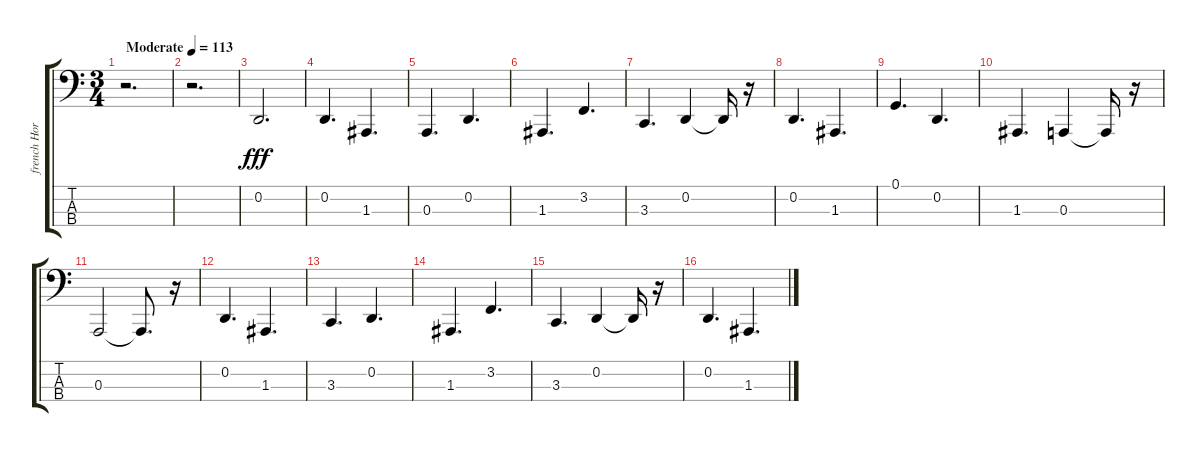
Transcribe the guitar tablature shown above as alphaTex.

\track ("french Horn" "french Hor") {instrument frenchhorn}
\staff {score tabs}
\tuning (G2 D2 A1 E1) {hide}
\ts (3 4)
\tempo (113 "Moderate")
\clef f4
\ks c
r.2{d dy fff instrument frenchhorn} |
r.2{d} |
0.2.2{d} |
0.2.4{d} 1.3.4{d} |
0.3.4{d} 0.2.4{d} |
1.3.4{d} 3.2.4{d} |
3.3.4{d} 0.2.4 0.2{t}.16 r.16 |
0.2.4{d} 1.3.4{d} |
0.1.4{d} 0.2.4{d} |
1.3.4{d} 0.3.4 0.3{t}.16 r.16 |
0.3.2 0.3{t}.8{d} r.16 |
0.2.4{d} 1.3.4{d} |
3.3.4{d} 0.2.4{d} |
1.3.4{d} 3.2.4{d} |
3.3.4{d} 0.2.4 0.2{t}.16 r.16 |
0.2.4{d} 1.3.4{d}
